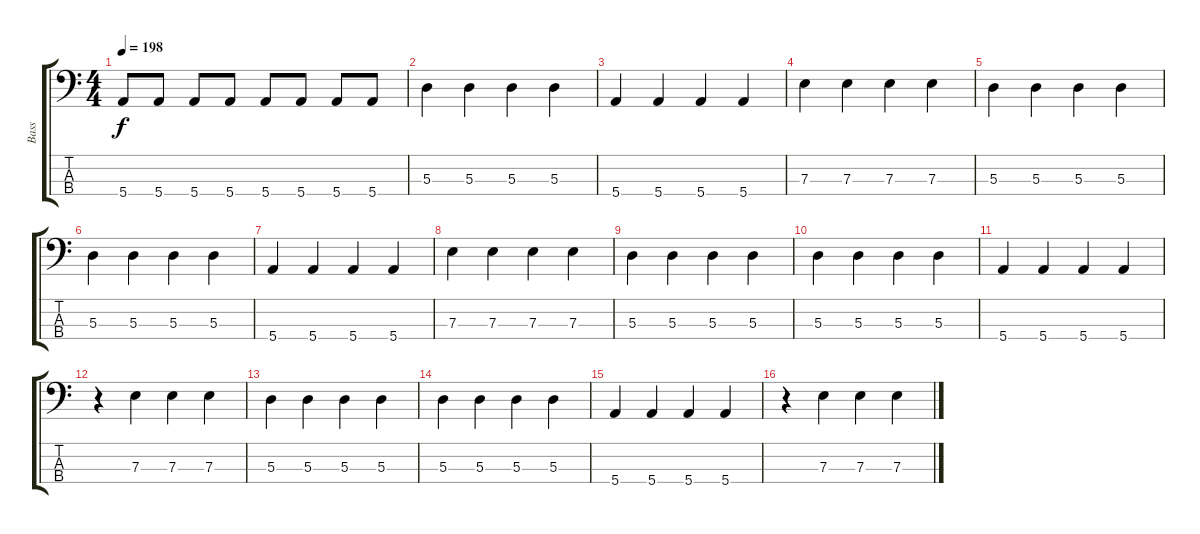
\track ("Bass" "Bass") {instrument electricbasspick}
\staff {score tabs}
\tuning (G2 D2 A1 E1) {hide}
\ts (4 4)
\tempo 198
\clef f4
\ks c
5.4.8{dy f} 5.4.8 5.4.8 5.4.8 5.4.8 5.4.8 5.4.8 5.4.8 |
5.3.4 5.3.4 5.3.4 5.3.4 |
5.4.4 5.4.4 5.4.4 5.4.4 |
7.3.4 7.3.4 7.3.4 7.3.4 |
5.3.4 5.3.4 5.3.4 5.3.4 |
5.3.4 5.3.4 5.3.4 5.3.4 |
5.4.4 5.4.4 5.4.4 5.4.4 |
7.3.4 7.3.4 7.3.4 7.3.4 |
5.3.4 5.3.4 5.3.4 5.3.4 |
5.3.4 5.3.4 5.3.4 5.3.4 |
5.4.4 5.4.4 5.4.4 5.4.4 |
r.4 7.3.4 7.3.4 7.3.4 |
5.3.4 5.3.4 5.3.4 5.3.4 |
5.3.4 5.3.4 5.3.4 5.3.4 |
5.4.4 5.4.4 5.4.4 5.4.4 |
r.4 7.3.4 7.3.4 7.3.4
